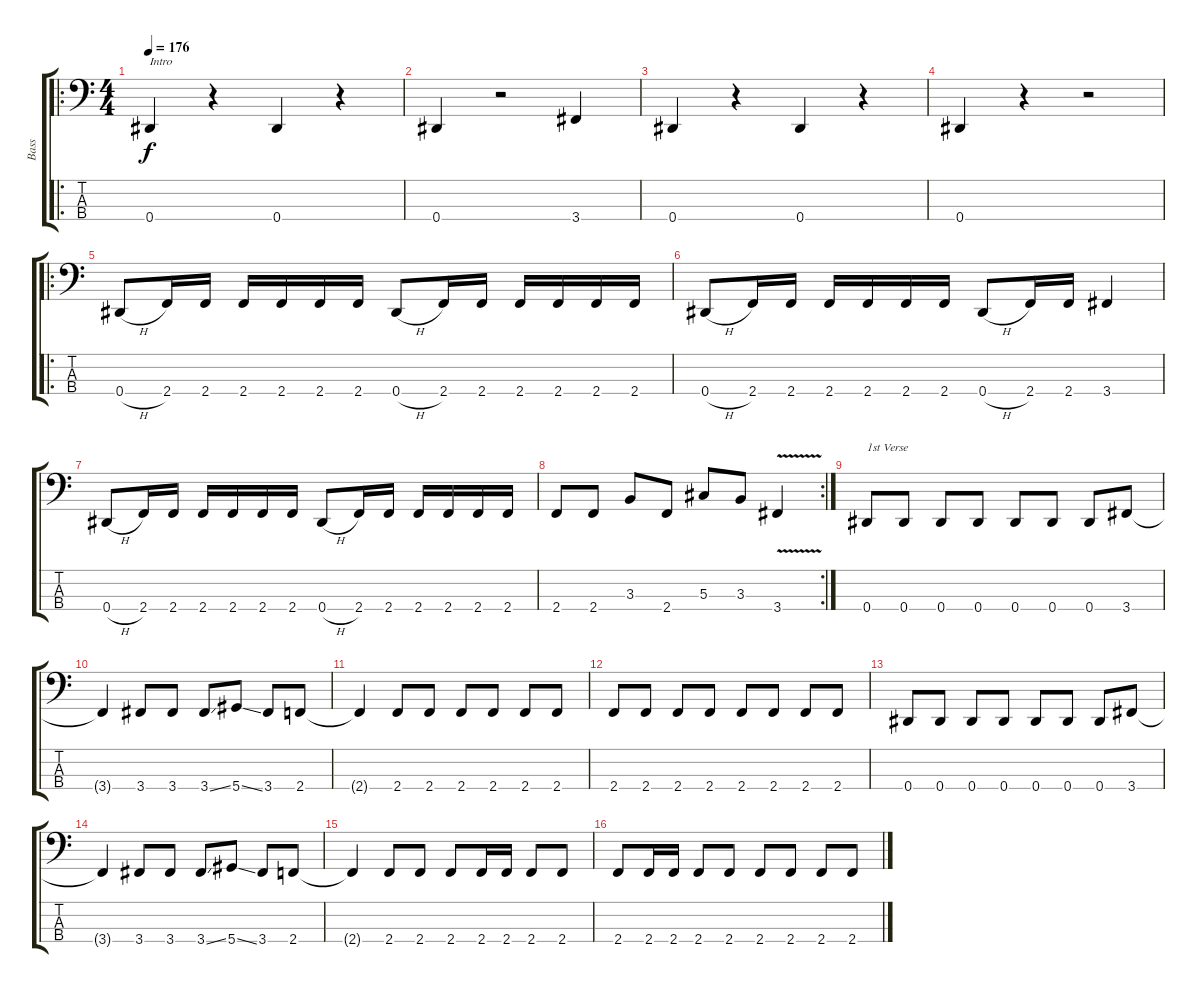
\track ("Bass" "Bass") {instrument electricbassfinger}
\staff {score tabs}
\tuning (Gb2 Db2 Ab1 Eb1) {hide}
\ro
\ts (4 4)
\tempo 176
\clef f4
\ks c
0.4.4{txt "Intro" dy f instrument electricbassfinger} r.4 0.4.4 r.4 |
0.4.4 r.2 3.4.4 |
0.4.4 r.4 0.4.4 r.4 |
0.4.4 r.4 r.2 |
\ro
0.4{h}.8 2.4.16 2.4.16 2.4.16 2.4.16 2.4.16 2.4.16 0.4{h}.8 2.4.16 2.4.16 2.4.16 2.4.16 2.4.16 2.4.16 |
0.4{h}.8 2.4.16 2.4.16 2.4.16 2.4.16 2.4.16 2.4.16 0.4{h}.8 2.4.16 2.4.16 3.4.4 |
0.4{h}.8 2.4.16 2.4.16 2.4.16 2.4.16 2.4.16 2.4.16 0.4{h}.8 2.4.16 2.4.16 2.4.16 2.4.16 2.4.16 2.4.16 |
\rc 2
2.4.8 2.4.8 3.3.8 2.4.8 5.3.8 3.3.8 3.4{v}.4 |
0.4.8{txt "1st Verse"} 0.4.8 0.4.8 0.4.8 0.4.8 0.4.8 0.4.8 3.4.8 |
3.4{t}.4 3.4.8 3.4.8 3.4{ss}.8 5.4{ss}.8 3.4.8 2.4.8 |
2.4{t}.4 2.4.8 2.4.8 2.4.8 2.4.8 2.4.8 2.4.8 |
2.4.8 2.4.8 2.4.8 2.4.8 2.4.8 2.4.8 2.4.8 2.4.8 |
0.4.8 0.4.8 0.4.8 0.4.8 0.4.8 0.4.8 0.4.8 3.4.8 |
3.4{t}.4 3.4.8 3.4.8 3.4{ss}.8 5.4{ss}.8 3.4.8 2.4.8 |
2.4{t}.4 2.4.8 2.4.8 2.4.8 2.4.16 2.4.16 2.4.8 2.4.8 |
2.4.8 2.4.16 2.4.16 2.4.8 2.4.8 2.4.8 2.4.8 2.4.8 2.4.8
